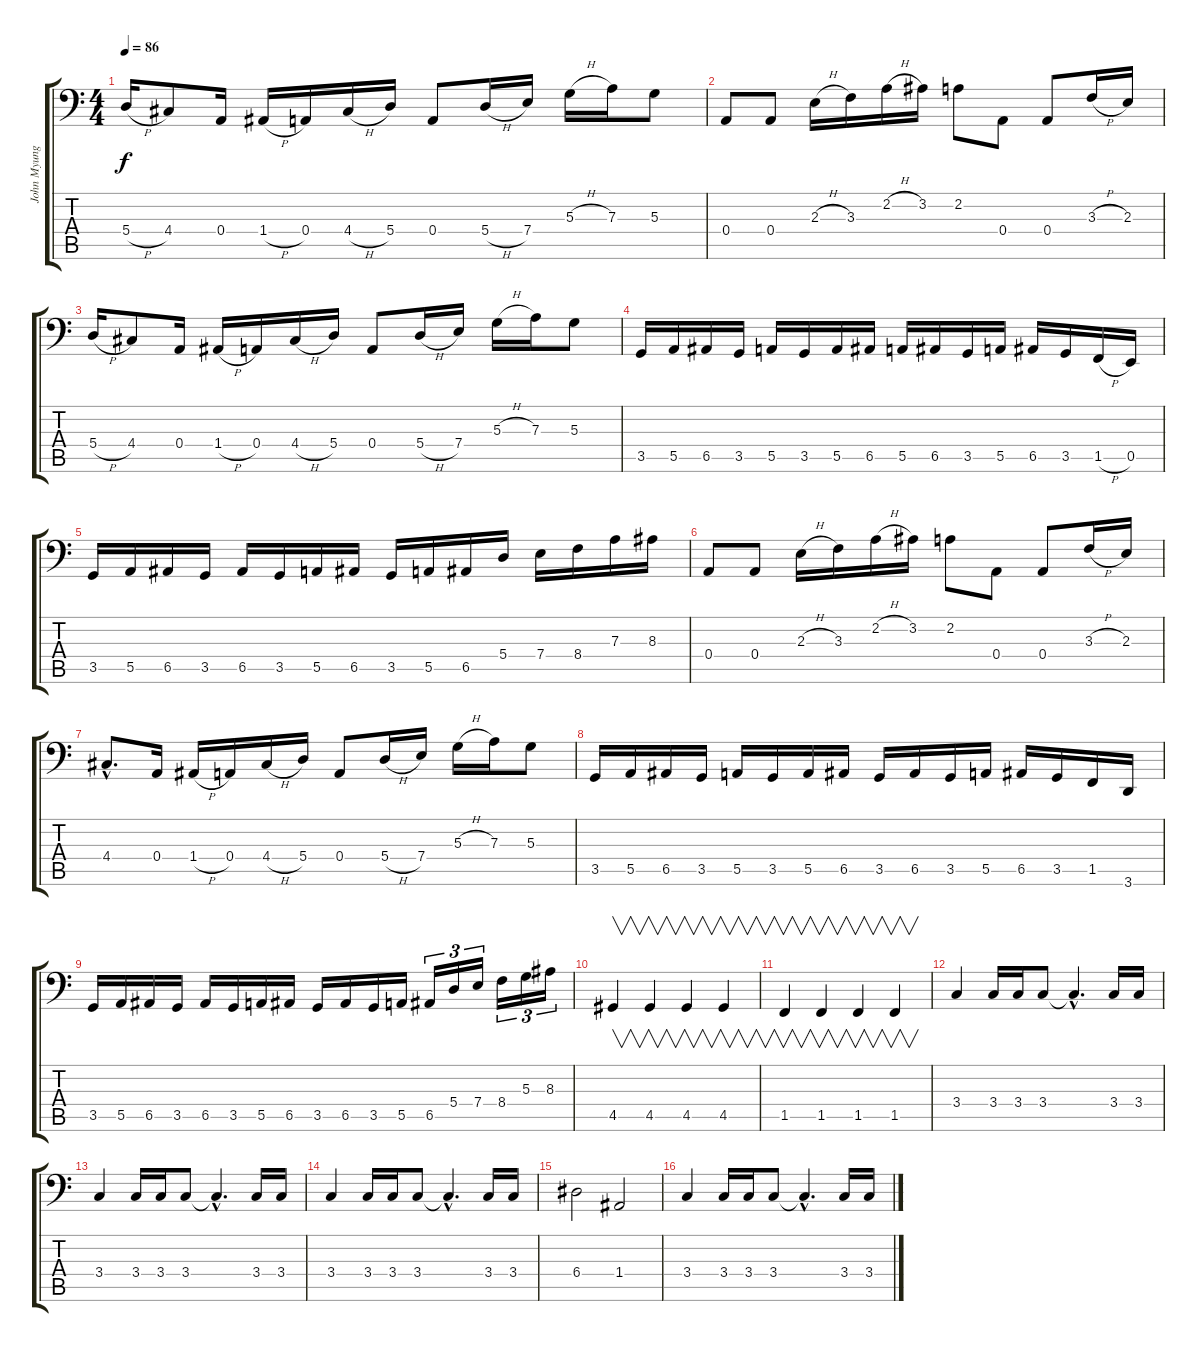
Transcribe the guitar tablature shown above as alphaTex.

\track ("John Myung - 6 Strings Bass" "John Myung") {instrument electricbassfinger}
\staff {score tabs}
\tuning (C3 G2 D2 A1 E1 B0) {hide}
\ts (4 4)
\tempo 86
\clef f4
\ks c
5.4{h}.16{dy f} 4.4.8 0.4.16 1.4{h}.16 0.4.16 4.4{h}.16 5.4.16 0.4.8 5.4{h}.16 7.4.16 5.3{h}.16 7.3.16 5.3.8 |
0.4.8 0.4.8 2.3{h}.16 3.3.16 2.2{h}.16 3.2.16 2.2.8 0.4.8 0.4.8 3.3{h}.16 2.3.16 |
5.4{h}.16 4.4.8 0.4.16 1.4{h}.16 0.4.16 4.4{h}.16 5.4.16 0.4.8 5.4{h}.16 7.4.16 5.3{h}.16 7.3.16 5.3.8 |
3.5.16 5.5.16 6.5.16 3.5.16 5.5.16 3.5.16 5.5.16 6.5.16 5.5.16 6.5.16 3.5.16 5.5.16 6.5.16 3.5.16 1.5{h}.16 0.5.16 |
3.5.16 5.5.16 6.5.16 3.5.16 6.5.16 3.5.16 5.5.16 6.5.16 3.5.16 5.5.16 6.5.16 5.4.16 7.4.16 8.4.16 7.3.16 8.3.16 |
0.4.8 0.4.8 2.3{h}.16 3.3.16 2.2{h}.16 3.2.16 2.2.8 0.4.8 0.4.8 3.3{h}.16 2.3.16 |
4.4{hac}.8{d} 0.4.16 1.4{h}.16 0.4.16 4.4{h}.16 5.4.16 0.4.8 5.4{h}.16 7.4.16 5.3{h}.16 7.3.16 5.3.8 |
3.5.16 5.5.16 6.5.16 3.5.16 5.5.16 3.5.16 5.5.16 6.5.16 3.5.16 6.5.16 3.5.16 5.5.16 6.5.16 3.5.16 1.5.16 3.6.16 |
3.5.16 5.5.16 6.5.16 3.5.16 6.5.16 3.5.16 5.5.16 6.5.16 3.5.16 6.5.16 3.5.16 5.5.16 6.5.16{tu (3 2)} 5.4.16{tu (3 2)} 7.4.16{tu (3 2)} 8.4.16{tu (3 2)} 5.3.16{tu (3 2)} 8.3.16{tu (3 2)} |
4.5.4{v} 4.5.4{v} 4.5.4{v} 4.5.4{v} |
1.5.4{v} 1.5.4{v} 1.5.4{v} 1.5.4{v} |
3.4.4 3.4.16 3.4.16 3.4.8 3.4{hac t}.4{d} 3.4.16 3.4.16 |
3.4.4 3.4.16 3.4.16 3.4.8 3.4{hac t}.4{d} 3.4.16 3.4.16 |
3.4.4 3.4.16 3.4.16 3.4.8 3.4{hac t}.4{d} 3.4.16 3.4.16 |
6.4.2 1.4.2 |
3.4.4 3.4.16 3.4.16 3.4.8 3.4{hac t}.4{d} 3.4.16 3.4.16
